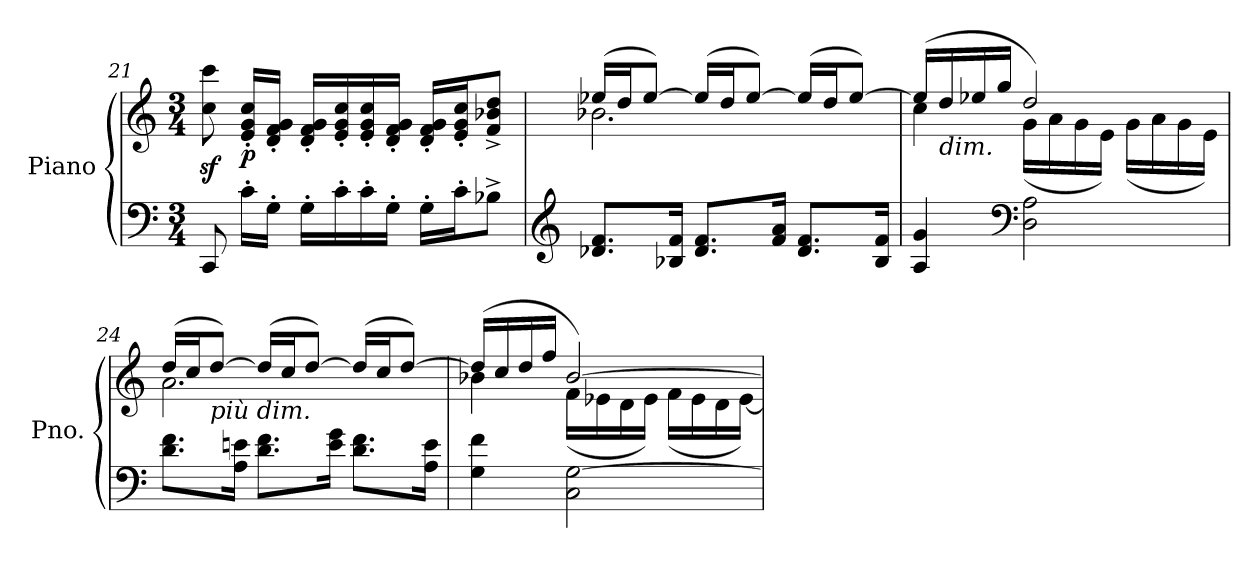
**kern	**kern	**dynam
*part1	*part1	*part1
*staff2	*staff1	*staff1/2
*I"Piano	*	*
*I'Pno.	*	*
*clefF4	*clefG2	*
*k[]	*k[]	*
*M3/4	*M3/4	*
=21	=21	=21
8CC/	8cc\z< 8ccc\z<	.
!	!	!LO:DY:b
16c'\LL	16e/' 16g/' 16cc/'LL	p
16G'\JJ	16d/' 16f/' 16g/'JJ	.
16G'\LL	16d/' 16f/' 16g/'LL	.
16c'\	16e/' 16g/' 16cc/'	.
16c'\	16e/' 16g/' 16cc/'	.
16G'\JJ	16d/' 16f/' 16g/'JJ	.
16G'\LL	16d/' 16f/' 16g/'LL	.
16c'\J	16e/' 16g/' 16cc/'J	.
8B-X^\J	8f/^ 8b-X/^ 8dd/^J	.
!!LO:LB:g=z
=22	=22	=22
*clefG2	*	*
*	*^	*
8.d-X/ 8.f/L	(>16ee-X/LL	2.b-X\	.
.	16dd/J	.	.
.	[8ee-/J)	.	.
16B-X/ 16f/Jk	.	.	.
8.d-/ 8.f/L	(>16ee-/LL]	.	.
.	16dd/J	.	.
.	[8ee-/J)	.	.
16f/ 16a/Jk	.	.	.
8.d-/ 8.f/L	(>16ee-/LL]	.	.
.	16dd/J	.	.
.	[8ee-/J)	.	.
16B-/ 16f/Jk	.	.	.
=23	=23	=23	=23
4A/ 4g/	(>16ee-/LL]	4cc\	.
!	!LO:TX:b:i:t=dim.	!	!
.	16dd/	.	.
.	16ee-X/	.	.
.	16gg/JJ	.	.
*clefF4	*	*	*
2D\ 2A\	2dd/)	(>16g\LL	.
.	.	16a\	.
.	.	16g\	.
.	.	16e\JJ)	.
.	.	(>16g\LL	.
.	.	16a\	.
.	.	16g\	.
.	.	16e\JJ)	.
=24	=24	=24	=24
8.d\ 8.f\L	(>16dd/LL	2.a\	.
.	16cc/J	.	.
!	!LO:TX:b:i:t=più dim.	!	!
.	[8dd/J)	.	.
16A\ 16en\Jk	.	.	.
8.d\ 8.f\L	(>16dd/LL]	.	.
.	16cc/J	.	.
.	[8dd/J)	.	.
16e\ 16g\Jk	.	.	.
8.d\ 8.f\L	(>16dd/LL]	.	.
.	16cc/J	.	.
.	[8dd/J)	.	.
16A\ 16e\Jk	.	.	.
!!LO:LB:g=z	!!
=25	=25	=25	=25
4G\ 4f\	(>16dd/LL]	4b-X\	.
.	16cc/	.	.
.	16dd/	.	.
.	16ff/JJ	.	.
2C\ [2G\	[2b-/)	(<16f\LL	.
.	.	16e-X\	.
.	.	16d\	.
.	.	16e-\JJ)	.
.	.	(<16f\LL	.
.	.	16e-\	.
.	.	16d\	.
.	.	[16e-\JJ)	.
*	*v	*v	*
=	=	=
*-	*-	*-
